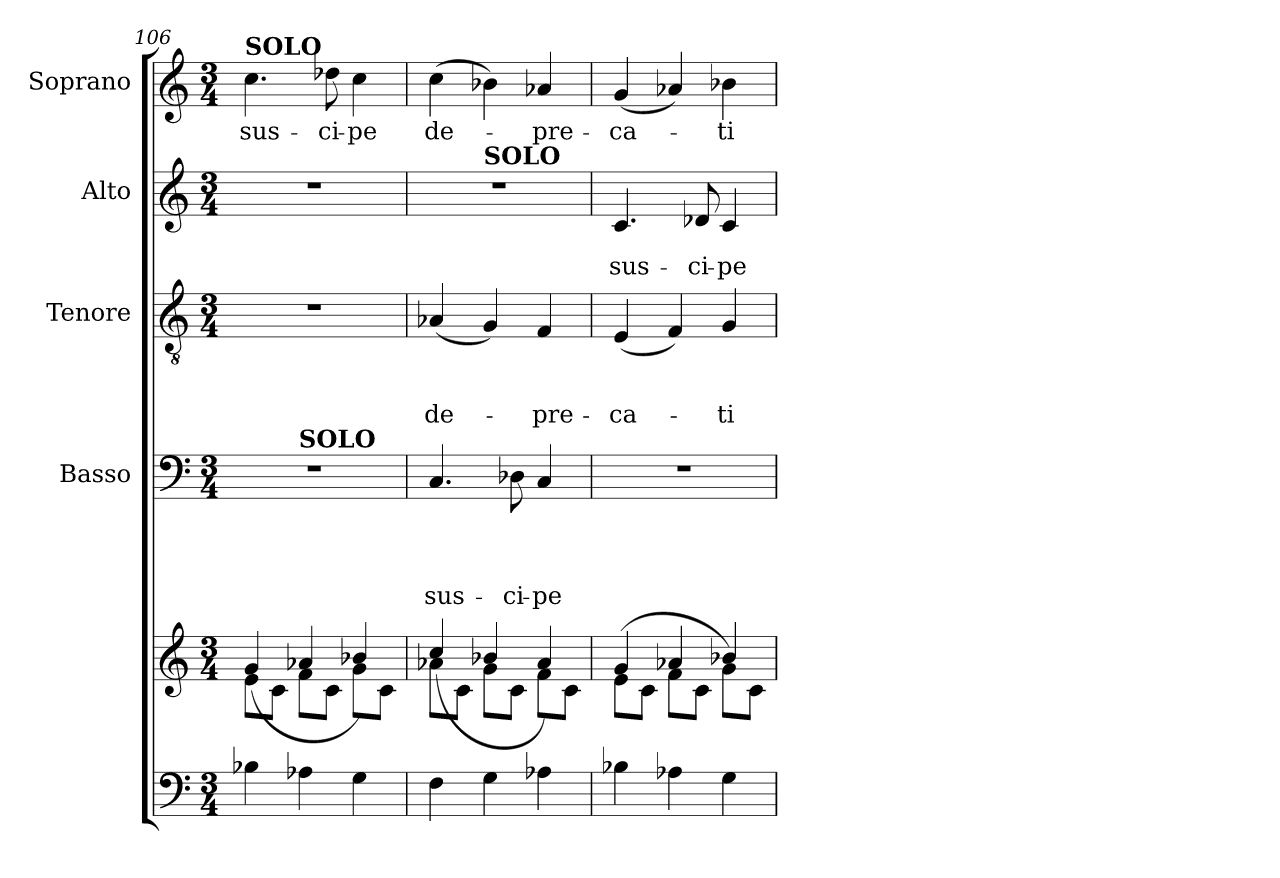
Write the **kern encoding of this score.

**kern	**kern	**kern	**text	**text	**text	**text	**kern	**text	**text	**text	**kern	**text	**text	**kern	**text
*part6	*part5	*part4	*part4	*part4	*part4	*part4	*part3	*part3	*part3	*part3	*part2	*part2	*part2	*part1	*part1
*staff6	*staff5	*staff4	*staff4	*staff4	*staff4	*staff4	*staff3	*staff3	*staff3	*staff3	*staff2	*staff2	*staff2	*staff1	*staff1
*	*	*I"Basso	*	*	*	*	*I"Tenore	*	*	*	*I"Alto	*	*	*I"Soprano	*
!!LO:LB:g=z
*clefF4	*clefG2	*clefF4	*	*	*	*	*clefGv2	*	*	*	*clefG2	*	*	*clefG2	*
*k[]	*k[]	*k[]	*	*	*	*	*k[]	*	*	*	*k[]	*	*	*k[]	*
*C:	*C:	*C:	*	*	*	*	*C:	*	*	*	*C:	*	*	*C:	*
*M3/4	*M3/4	*M3/4	*	*	*	*	*M3/4	*	*	*	*M3/4	*	*	*M3/4	*
=106	=106	=106	=106	=106	=106	=106	=106	=106	=106	=106	=106	=106	=106	=106	=106
*	*^	*	*	*	*	*	*	*	*	*	*	*	*	*	*
!	!	!	!	!	!	!	!	!	!	!	!	!	!	!	!LO:TX:a:B:t=SOLO	!
!	!	!	!	!	!	!	!	!	!	!	!	!	!	!	!	!LO:LY:b
*	*	*	*^	*	*	*	*	*	*	*	*	*	*	*	*	*
4B-X\	8e\L	(<4g/	2.r	4ryy	.	.	.	.	2.r	.	.	.	2.r	.	.	4.cc\	sus-
.	8c\J	.	.	.	.	.	.	.	.	.	.	.	.	.	.	.	.
!	!	!	!	!LO:TX:a:B:t=SOLO	!	!	!	!	!	!	!	!	!	!	!	!	!
4A-X\	8f\L	4a-X/	.	2ryy	.	.	.	.	.	.	.	.	.	.	.	.	.
!	!	!	!	!	!	!	!	!	!	!	!	!	!	!	!	!	!LO:LY:b
.	8c\J	.	.	.	.	.	.	.	.	.	.	.	.	.	.	8dd-X\	-ci-
!	!	!	!	!	!	!	!	!	!	!	!	!	!	!	!	!	!LO:LY:b
4G\	8g\L	4b-X/)	.	.	.	.	.	.	.	.	.	.	.	.	.	4cc\	-pe
.	8c\J	.	.	.	.	.	.	.	.	.	.	.	.	.	.	.	.
=107	=107	=107	=107	=107	=107	=107	=107	=107	=107	=107	=107	=107	=107	=107	=107	=107	=107
!	!	!	!	!	!	!	!	!LO:LY:b	!	!	!	!LO:LY:b	!	!	!	!	!LO:LY:b
*	*	*	*v	*v	*	*	*	*	*	*	*	*	*^	*	*	*	*
4F\	8a-X\L	(<4cc/	4.C/	.	.	.	sus-	(<4A-X/	.	.	de-	2.r	4ryy	.	.	(>4cc\	de-
.	8c\J	.	.	.	.	.	.	.	.	.	.	.	.	.	.	.	.
!	!	!	!	!	!	!	!	!	!	!	!	!	!LO:TX:a:B:t=SOLO	!	!	!	!
4G\	8g\L	4b-X/	.	.	.	.	.	4G/)	.	.	.	.	2ryy	.	.	4b-X\)	.
!	!	!	!	!	!	!	!LO:LY:b	!	!	!	!	!	!	!	!	!	!
.	8c\J	.	8D-X\	.	.	.	-ci-	.	.	.	.	.	.	.	.	.	.
!	!	!	!	!	!	!	!LO:LY:b	!	!	!	!LO:LY:b	!	!	!	!	!	!LO:LY:b
4A-X\	8f\L	4a-/)	4C/	.	.	.	-pe	4F/	.	.	-pre-	.	.	.	.	4a-X/	-pre-
.	8c\J	.	.	.	.	.	.	.	.	.	.	.	.	.	.	.	.
=108	=108	=108	=108	=108	=108	=108	=108	=108	=108	=108	=108	=108	=108	=108	=108	=108	=108
!	!	!	!	!	!	!	!	!	!	!	!LO:LY:b	!	!	!	!LO:LY:b	!	!LO:LY:b
*	*	*	*	*	*	*	*	*	*	*	*	*v	*v	*	*	*	*
4B-X\	(>8e\L	4g/	2.r	.	.	.	.	(<4E/	.	.	-ca-	4.c/	.	sus-	(<4g/	-ca-
.	8c\J	.	.	.	.	.	.	.	.	.	.	.	.	.	.	.
4A-X\	8f\L	4a-X/	.	.	.	.	.	4F/)	.	.	.	.	.	.	4a-X/)	.
!	!	!	!	!	!	!	!	!	!	!	!	!	!	!LO:LY:b	!	!
.	8c\J	.	.	.	.	.	.	.	.	.	.	8d-X/	.	-ci-	.	.
!	!	!	!	!	!	!	!	!	!	!	!LO:LY:b	!	!	!LO:LY:b	!	!LO:LY:b
4G\	8g\L)	4b-X/	.	.	.	.	.	4G/	.	.	-ti-	4c/	.	-pe	4b-X\	-ti-
.	8c\J	.	.	.	.	.	.	.	.	.	.	.	.	.	.	.
*	*v	*v	*	*	*	*	*	*	*	*	*	*	*	*	*	*
=	=	=	=	=	=	=	=	=	=	=	=	=	=	=	=
*-	*-	*-	*-	*-	*-	*-	*-	*-	*-	*-	*-	*-	*-	*-	*-
